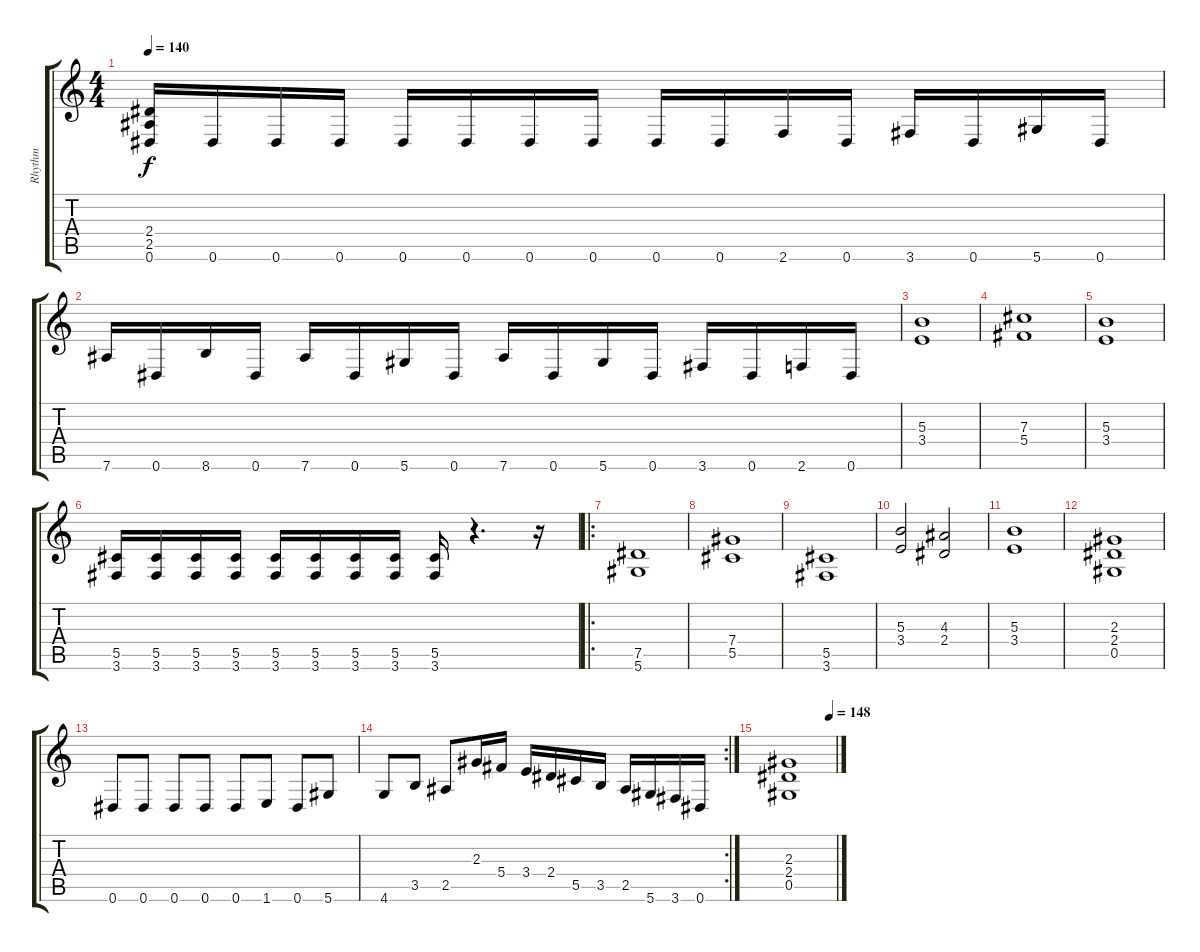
\track ("Rhythm" "Rhythm") {instrument distortionguitar}
\staff {score tabs}
\tuning (Eb4 Bb3 Gb3 Db3 Ab2 Eb2) {hide}
\ts (4 4)
\tempo 140
\clef g2
\ks c
(2.4 2.5 0.6).16{dy f} 0.6.16 0.6.16 0.6.16 0.6.16 0.6.16 0.6.16 0.6.16 0.6.16 0.6.16 2.6.16 0.6.16 3.6.16 0.6.16 5.6.16 0.6.16 |
7.6.16 0.6.16 8.6.16 0.6.16 7.6.16 0.6.16 5.6.16 0.6.16 7.6.16 0.6.16 5.6.16 0.6.16 3.6.16 0.6.16 2.6.16 0.6.16 |
(5.3 3.4).1 |
(7.3 5.4).1 |
(5.3 3.4).1 |
(5.5 3.6).16 (5.5 3.6).16 (5.5 3.6).16 (5.5 3.6).16 (5.5 3.6).16 (5.5 3.6).16 (5.5 3.6).16 (5.5 3.6).16 (5.5 3.6).16 r.4{d} r.16 |
\ro
(7.5 5.6).1 |
(7.4 5.5).1 |
(5.5 3.6).1 |
(5.3 3.4).2 (4.3 2.4).2 |
(5.3 3.4).1 |
(2.3 2.4 0.5).1 |
0.6.8 0.6.8 0.6.8 0.6.8 0.6.8 1.6.8 0.6.8 5.6.8 |
\rc 2
4.6.8 3.5.8 2.5.8 2.3.16 5.4.16 3.4.16 2.4.16 5.5.16 3.5.16 2.5.16 5.6.16 3.6.16 0.6.16 |
\tempo (148 0.875)
(2.3 2.4 0.5).1
